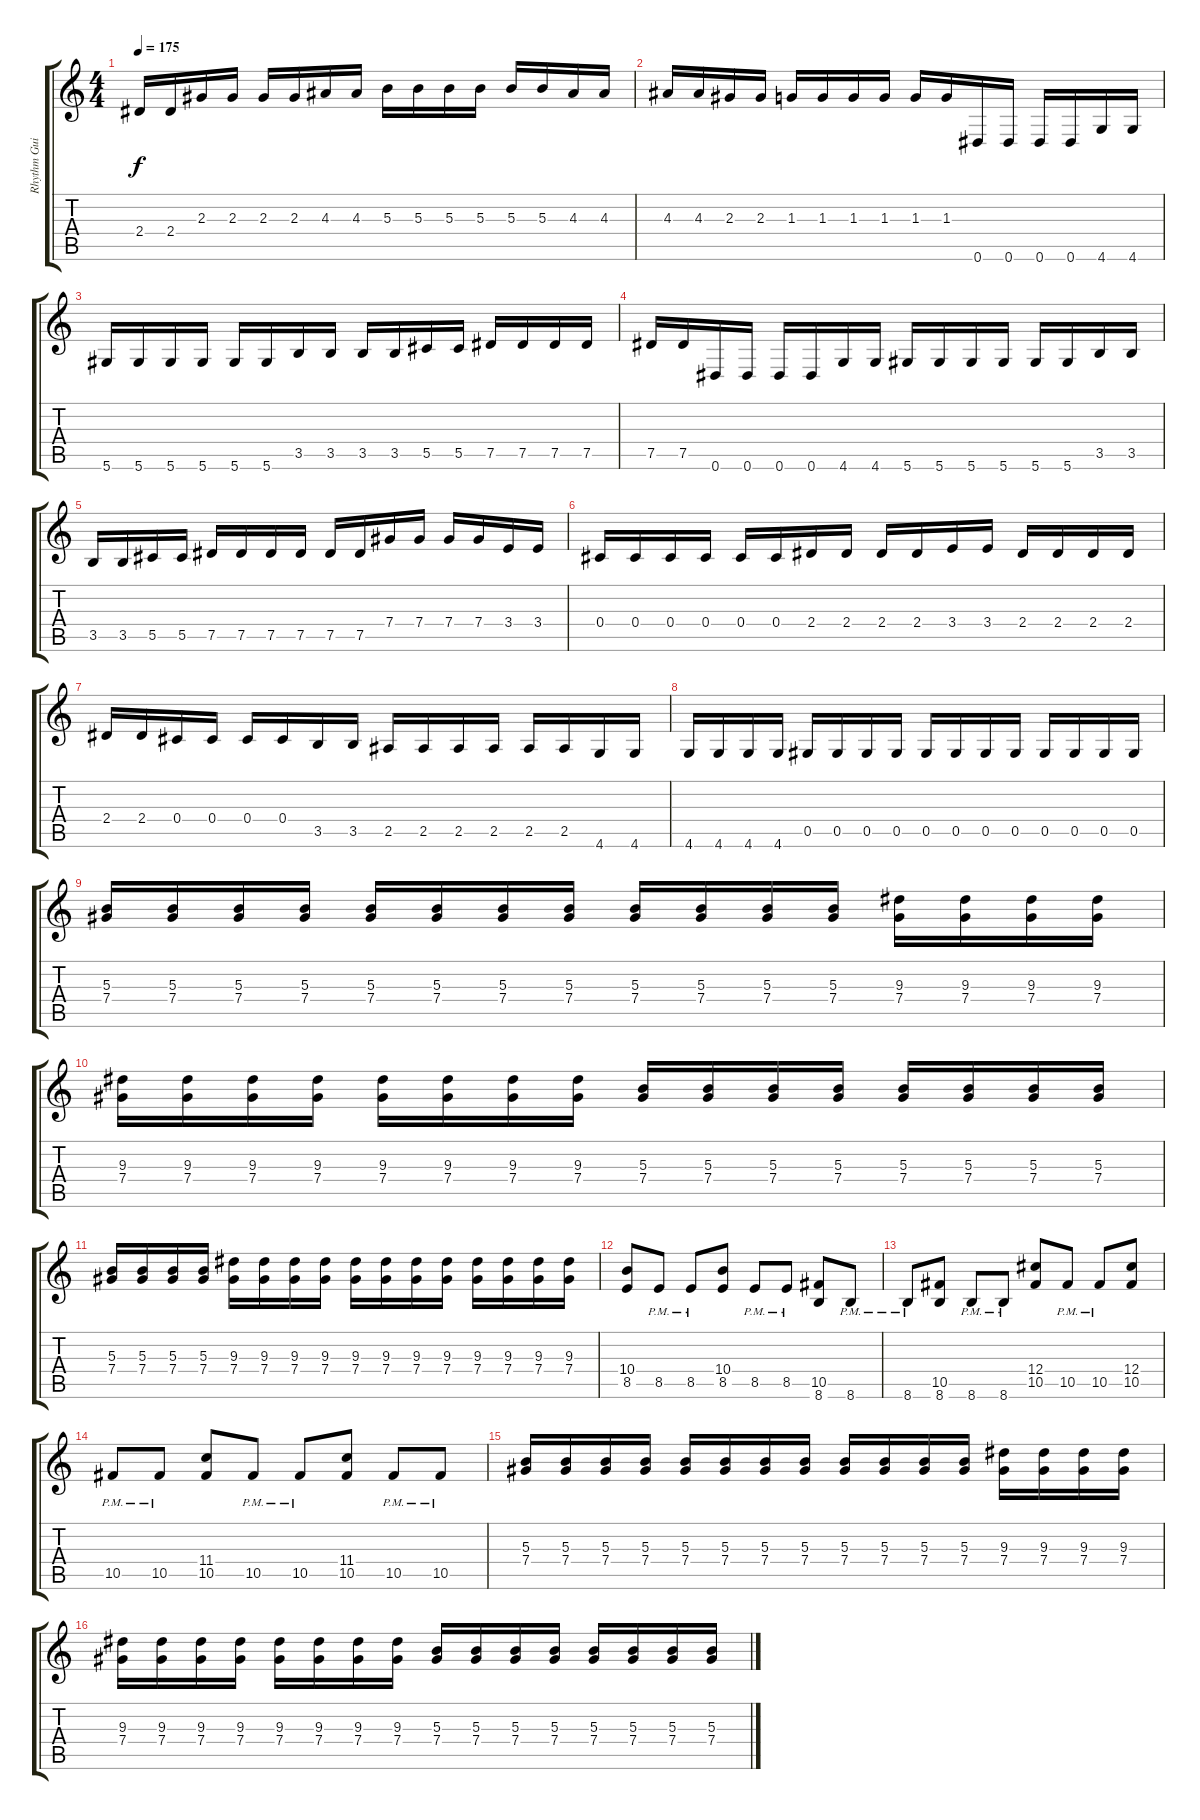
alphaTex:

\track ("Rhythm Guitar" "Rhythm Gui") {instrument distortionguitar}
\staff {score tabs}
\tuning (Eb4 Bb3 Gb3 Db3 Ab2 Eb2) {hide}
\ts (4 4)
\tempo 175
\clef g2
\ks c
2.4.16{dy f} 2.4.16 2.3.16 2.3.16 2.3.16 2.3.16 4.3.16 4.3.16 5.3.16 5.3.16 5.3.16 5.3.16 5.3.16 5.3.16 4.3.16 4.3.16 |
4.3.16 4.3.16 2.3.16 2.3.16 1.3.16 1.3.16 1.3.16 1.3.16 1.3.16 1.3.16 0.6.16 0.6.16 0.6.16 0.6.16 4.6.16 4.6.16 |
5.6.16 5.6.16 5.6.16 5.6.16 5.6.16 5.6.16 3.5.16 3.5.16 3.5.16 3.5.16 5.5.16 5.5.16 7.5.16 7.5.16 7.5.16 7.5.16 |
7.5.16 7.5.16 0.6.16 0.6.16 0.6.16 0.6.16 4.6.16 4.6.16 5.6.16 5.6.16 5.6.16 5.6.16 5.6.16 5.6.16 3.5.16 3.5.16 |
3.5.16 3.5.16 5.5.16 5.5.16 7.5.16 7.5.16 7.5.16 7.5.16 7.5.16 7.5.16 7.4.16 7.4.16 7.4.16 7.4.16 3.4.16 3.4.16 |
0.4.16 0.4.16 0.4.16 0.4.16 0.4.16 0.4.16 2.4.16 2.4.16 2.4.16 2.4.16 3.4.16 3.4.16 2.4.16 2.4.16 2.4.16 2.4.16 |
2.4.16 2.4.16 0.4.16 0.4.16 0.4.16 0.4.16 3.5.16 3.5.16 2.5.16 2.5.16 2.5.16 2.5.16 2.5.16 2.5.16 4.6.16 4.6.16 |
4.6.16 4.6.16 4.6.16 4.6.16 0.5.16 0.5.16 0.5.16 0.5.16 0.5.16 0.5.16 0.5.16 0.5.16 0.5.16 0.5.16 0.5.16 0.5.16 |
(5.3 7.4).16 (5.3 7.4).16 (5.3 7.4).16 (5.3 7.4).16 (5.3 7.4).16 (5.3 7.4).16 (5.3 7.4).16 (5.3 7.4).16 (5.3 7.4).16 (5.3 7.4).16 (5.3 7.4).16 (5.3 7.4).16 (9.3 7.4).16 (9.3 7.4).16 (9.3 7.4).16 (9.3 7.4).16 |
(9.3 7.4).16 (9.3 7.4).16 (9.3 7.4).16 (9.3 7.4).16 (9.3 7.4).16 (9.3 7.4).16 (9.3 7.4).16 (9.3 7.4).16 (5.3 7.4).16 (5.3 7.4).16 (5.3 7.4).16 (5.3 7.4).16 (5.3 7.4).16 (5.3 7.4).16 (5.3 7.4).16 (5.3 7.4).16 |
(5.3 7.4).16 (5.3 7.4).16 (5.3 7.4).16 (5.3 7.4).16 (9.3 7.4).16 (9.3 7.4).16 (9.3 7.4).16 (9.3 7.4).16 (9.3 7.4).16 (9.3 7.4).16 (9.3 7.4).16 (9.3 7.4).16 (9.3 7.4).16 (9.3 7.4).16 (9.3 7.4).16 (9.3 7.4).16 |
(10.4 8.5).8 8.5{pm}.8 8.5{pm}.8 (10.4 8.5).8 8.5{pm}.8 8.5{pm}.8 (10.5 8.6).8 8.6{pm}.8 |
8.6{pm}.8 (10.5 8.6).8 8.6{pm}.8 8.6{pm}.8 (12.4 10.5).8 10.5{pm}.8 10.5{pm}.8 (12.4 10.5).8 |
10.5{pm}.8 10.5{pm}.8 (11.4 10.5).8 10.5{pm}.8 10.5{pm}.8 (11.4 10.5).8 10.5{pm}.8 10.5{pm}.8 |
(5.3 7.4).16 (5.3 7.4).16 (5.3 7.4).16 (5.3 7.4).16 (5.3 7.4).16 (5.3 7.4).16 (5.3 7.4).16 (5.3 7.4).16 (5.3 7.4).16 (5.3 7.4).16 (5.3 7.4).16 (5.3 7.4).16 (9.3 7.4).16 (9.3 7.4).16 (9.3 7.4).16 (9.3 7.4).16 |
(9.3 7.4).16 (9.3 7.4).16 (9.3 7.4).16 (9.3 7.4).16 (9.3 7.4).16 (9.3 7.4).16 (9.3 7.4).16 (9.3 7.4).16 (5.3 7.4).16 (5.3 7.4).16 (5.3 7.4).16 (5.3 7.4).16 (5.3 7.4).16 (5.3 7.4).16 (5.3 7.4).16 (5.3 7.4).16
